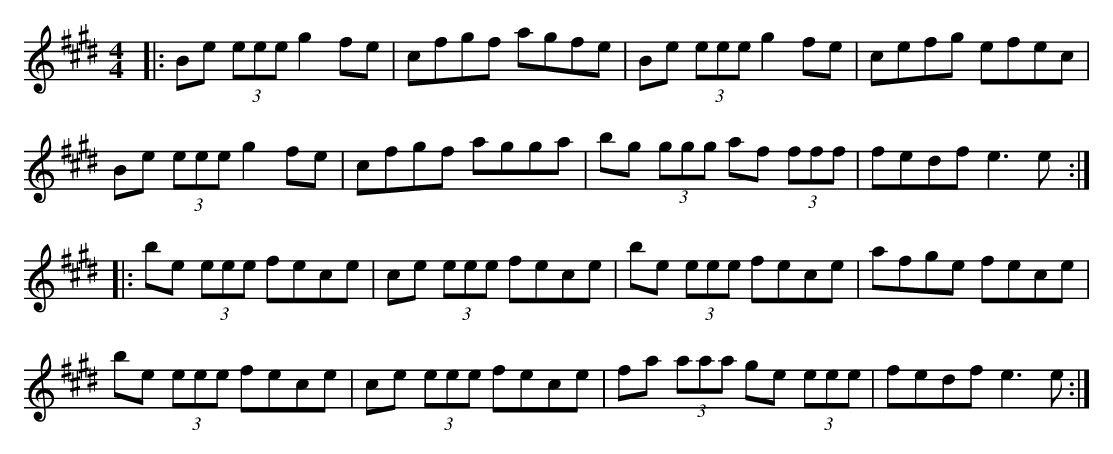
X:1
M:4/4
K:E
|:Be (3eee g2 fe|cfgf agfe|Be (3eee g2 fe|cefg efec|
Be (3eee g2 fe|cfgf agga|bg (3ggg af (3fff|fedf e3 e:|
|:be (3eee fece|ce (3eee fece|be (3eee fece|afge fece|
be (3eee fece|ce (3eee fece|fa (3aaa ge (3eee|fedf e3 e:|
